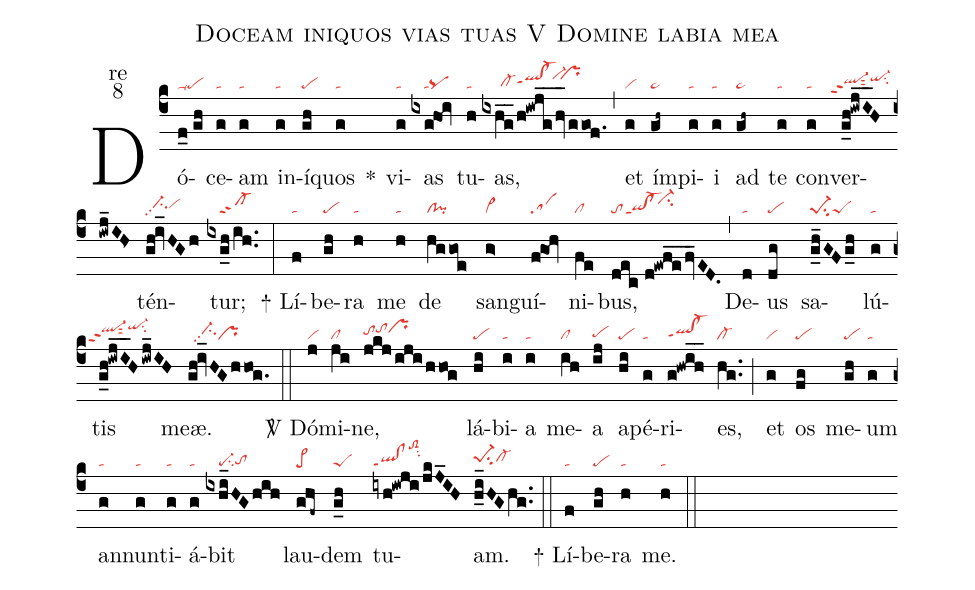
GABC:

name:Doceam iniquos vias tuas V Domine labia mea;
office-part:re;
mode:8;
nabc-lines:1;
%%
(c4) Dó(f_0//gh|ta-pe)ce(g|ta)am(g|ta) in(g|ta)í(gh|pe)quos(g|ta) <sp>*</sp>() vi(g|ta)as(ixg@hoi|////tapq) tu(h|ta)as,(ixhg__/h!iwjg__/hv_/ggof.|//////cl-hgqlhh!cl-hhppt1``vi-hj``prhj) (,) et(g|vi) ím(gh~|ta>)pi(g|ta)i(g|ta) ad(gh~|ta>) te(g|ta) con(g|ta)ver(g_h!iwjI__H/iwj_IH>|```ql-hhppt2sut2qi-hisu2)tén(gh!iv_HGh|//ci-hhpp2vihh)tur;(ixg_h/ih..|////sf-) (:)
<sp>+</sp> Lí(f|ta)be(gh|pe)ra(h|ta) me(h|ta) de(hggoe|cl!pi) san(g>|vi>)guí(f@goh|sa)ni(fe|cl)bus,(dec//d!ewfe__/fv_ED.|toqihg!cl-hgppt1``ci-hj) (,) De(d|ta)us(dg|pe) sa(g_h_GFg_h|pe-1su2peS)lú(g|ta)tis(g_h!iwjI__H/iwj_IH|```ql-hippt2sut2qi-hjsu2) meæ.(gh!iv_HGhhog.|////ci-hhpp2pr) (::)

<sp>V/</sp> Dó(j|vi)mi(ji|cl)ne,(jkj/iji/hhog|tohhtohiprhi) lá(hi|pe)bi(i|ta)a(i|ta) me(ih|cl)a(ij|pehg) a(hi|pe)pé(g|ta)ri(g!hwih__|qlhg!cl-hgppt1)es,(hg..|cl-) (;) et(g|vi) os(fg|pe) me(gh|pe)um(g|ta) an(g|ta)nun(g|ta)ti(g|ta)á(g|ta)bit(ixhi_HGhih|////pe-su2tohg) lau(ghf~|pe>)dem(g_h|peS) tu(iyh!iwji/jkJ_IH|ql!clppt1toS2hmsu2)am.(h_i_HGhg..|pe-1hhsu2cl-hh) (::)
<sp>+</sp> Lí(f|ta)be(gh|pe)ra(h|ta) me.(h|ta) (::)
